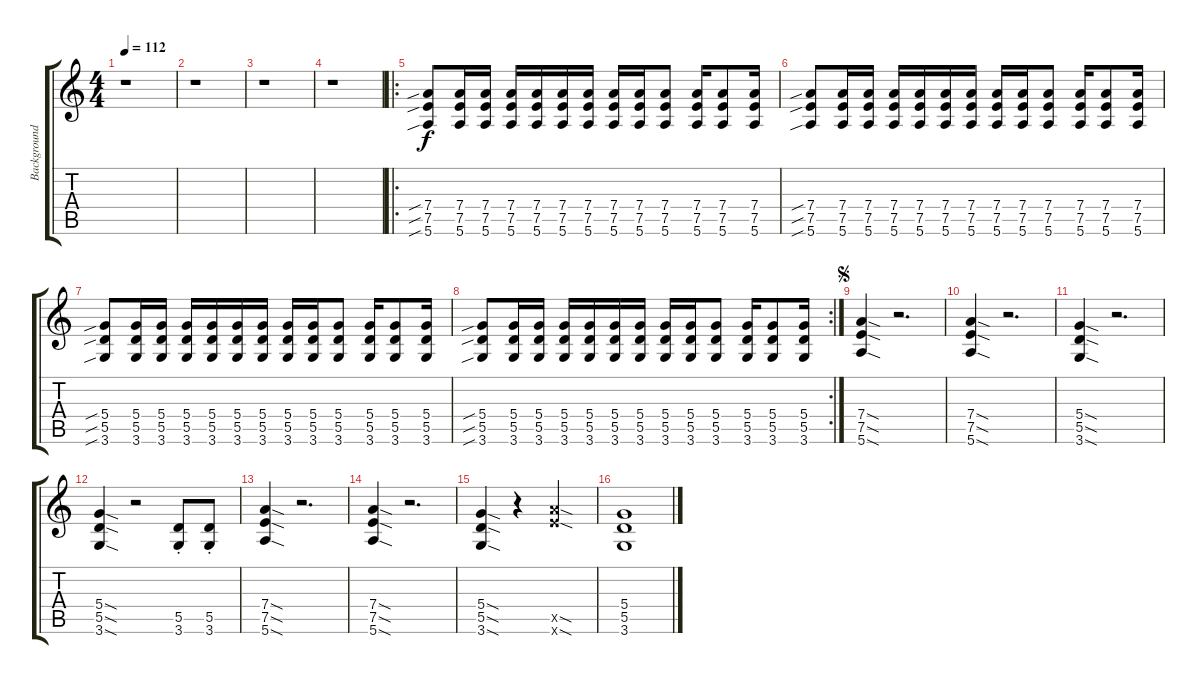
\track ("Background" "Background") {instrument distortionguitar}
\staff {score tabs}
\tuning (E4 B3 G3 D3 A2 E2) {hide}
\ts (4 4)
\tempo 112
\clef g2
\ks c
r.1{dy f instrument distortionguitar} |
r.1 |
r.1 |
r.1 |
\ro
(7.4{sib} 7.5{sib} 5.6{sib}).8 (7.4 7.5 5.6).16 (7.4 7.5 5.6).16 (7.4 7.5 5.6).16 (7.4 7.5 5.6).16 (7.4 7.5 5.6).16 (7.4 7.5 5.6).16 (7.4 7.5 5.6).16 (7.4 7.5 5.6).16 (7.4 7.5 5.6).8 (7.4 7.5 5.6).16 (7.4 7.5 5.6).8 (7.4 7.5 5.6).16 |
(7.4{sib} 7.5{sib} 5.6{sib}).8 (7.4 7.5 5.6).16 (7.4 7.5 5.6).16 (7.4 7.5 5.6).16 (7.4 7.5 5.6).16 (7.4 7.5 5.6).16 (7.4 7.5 5.6).16 (7.4 7.5 5.6).16 (7.4 7.5 5.6).16 (7.4 7.5 5.6).8 (7.4 7.5 5.6).16 (7.4 7.5 5.6).8 (7.4 7.5 5.6).16 |
(5.4{sib} 5.5{sib} 3.6{sib}).8 (5.4 5.5 3.6).16 (5.4 5.5 3.6).16 (5.4 5.5 3.6).16 (5.4 5.5 3.6).16 (5.4 5.5 3.6).16 (5.4 5.5 3.6).16 (5.4 5.5 3.6).16 (5.4 5.5 3.6).16 (5.4 5.5 3.6).8 (5.4 5.5 3.6).16 (5.4 5.5 3.6).8 (5.4 5.5 3.6).16 |
\rc 2
(5.4{sib} 5.5{sib} 3.6{sib}).8 (5.4 5.5 3.6).16 (5.4 5.5 3.6).16 (5.4 5.5 3.6).16 (5.4 5.5 3.6).16 (5.4 5.5 3.6).16 (5.4 5.5 3.6).16 (5.4 5.5 3.6).16 (5.4 5.5 3.6).16 (5.4 5.5 3.6).8 (5.4 5.5 3.6).16 (5.4 5.5 3.6).8 (5.4 5.5 3.6).16 |
\jump segno
(7.4{sod} 7.5{sod} 5.6{sod}).4 r.2{d} |
(7.4{sod} 7.5{sod} 5.6{sod}).4 r.2{d} |
(5.4{sod} 5.5{sod} 3.6{sod}).4 r.2{d} |
(5.4{sod} 5.5{sod} 3.6{sod}).4 r.2 (5.5{st} 3.6{st}).8 (5.5{st} 3.6{st}).8 |
(7.4{sod} 7.5{sod} 5.6{sod}).4 r.2{d} |
(7.4{sod} 7.5{sod} 5.6{sod}).4 r.2{d} |
(5.4{sod} 5.5{sod} 3.6{sod}).4 r.4 (12.5{sod x} 12.6{sod x}).2 |
(5.4 5.5 3.6).1
